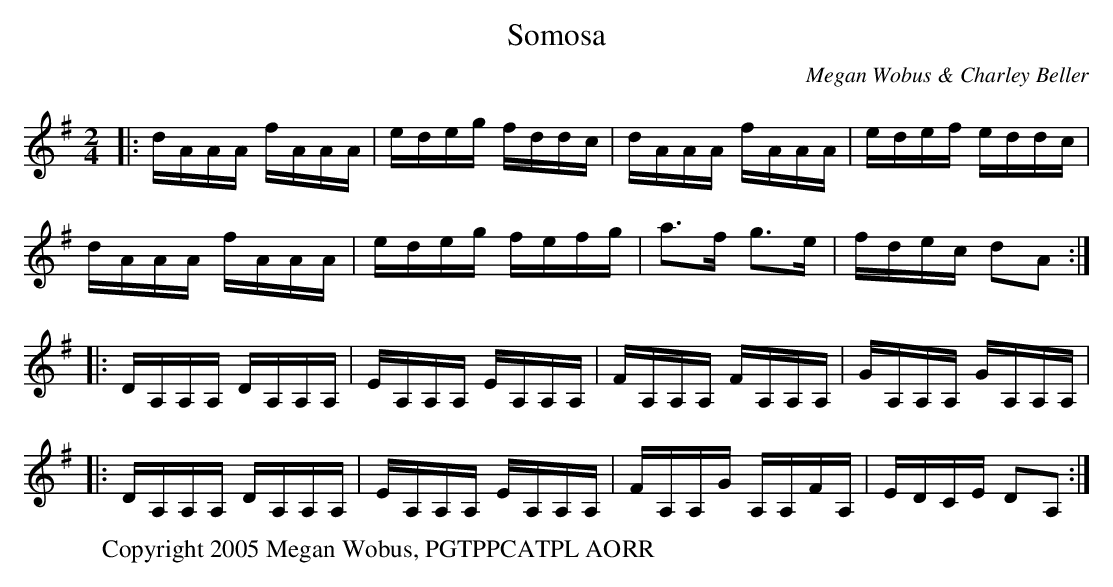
X:1
T:Somosa
C:Megan Wobus & Charley Beller
M:2/4
K:Dmix
|:dAAA fAAA | edeg fddc | dAAA fAAA | edef eddc |
  dAAA fAAA | edeg fefg | a3f  g3e  | fdec d2A2 :|
|:DA,A,A, DA,A,A, | EA,A,A, EA,A,A, | FA,A,A,  FA,A,A,  | GA,A,A, GA,A,A, |
 |:DA,A,A, DA,A,A, | EA,A,A, EA,A,A, | FA,A,G  A,A,FA,  | EDCE D2A,2 :|
W:Copyright 2005 Megan Wobus, PGTPPCATPL AORR
